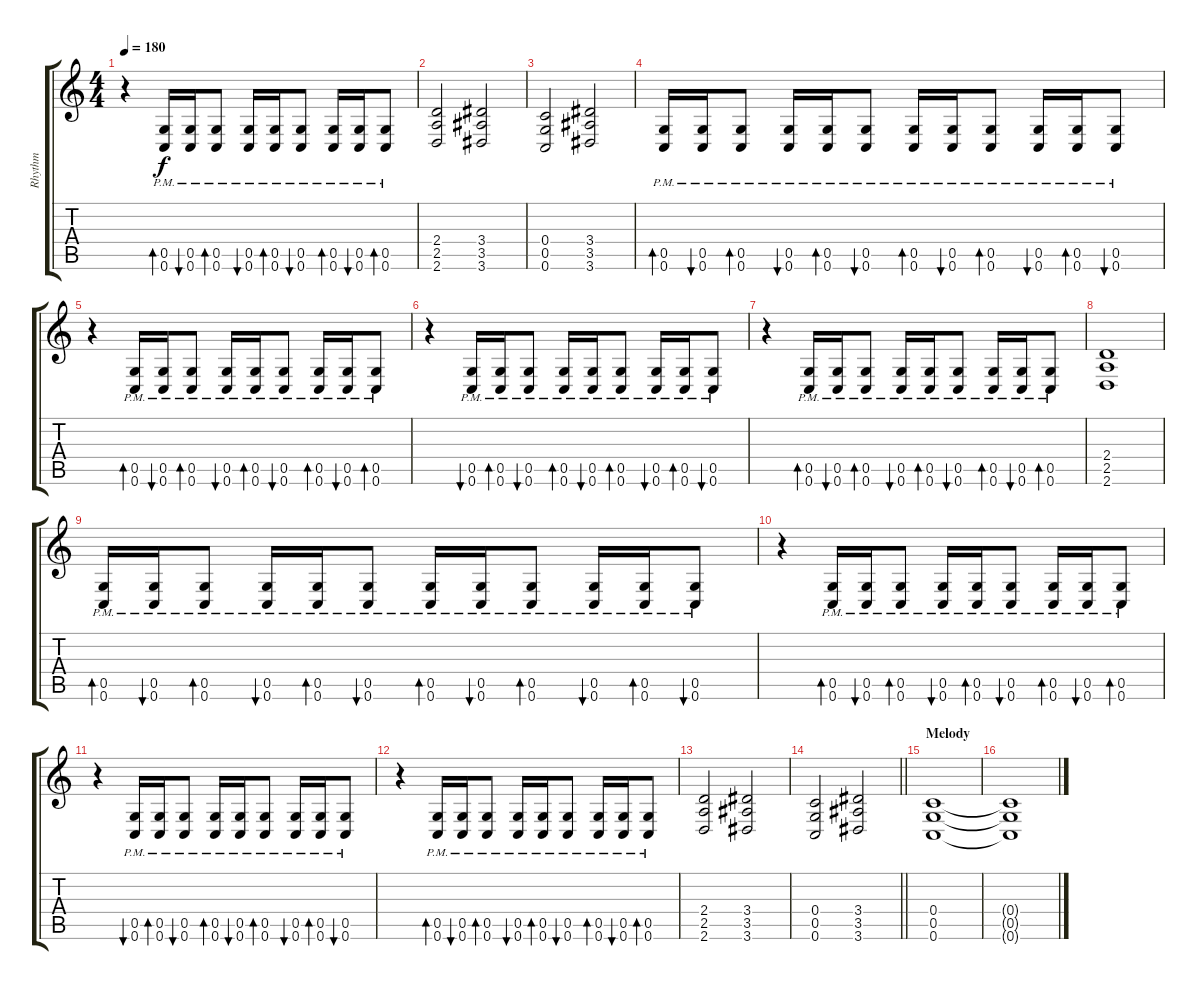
\track ("Rhythm" "Rhythm") {instrument distortionguitar}
\staff {score tabs}
\tuning (D4 A3 F3 C3 G2 C2) {hide}
\ts (4 4)
\tempo 180
\clef g2
\ks c
r.4{dy f} (0.5{pm} 0.6{pm}).16{bd 60} (0.5{pm} 0.6{pm}).16{bu 60} (0.5{pm} 0.6{pm}).8{bd 60} (0.5{pm} 0.6{pm}).16{bu 60} (0.5{pm} 0.6{pm}).16{bd 60} (0.5{pm} 0.6{pm}).8{bu 60} (0.5{pm} 0.6{pm}).16{bd 60} (0.5{pm} 0.6{pm}).16{bu 60} (0.5{pm} 0.6{pm}).8{bd 60} |
(2.4 2.5 2.6).2 (3.4 3.5 3.6).2 |
(0.4 0.5 0.6).2 (3.4 3.5 3.6).2 |
(0.5{pm} 0.6{pm}).16{bd 60} (0.5{pm} 0.6{pm}).16{bu 60} (0.5{pm} 0.6{pm}).8{bd 60} (0.5{pm} 0.6{pm}).16{bu 60} (0.5{pm} 0.6{pm}).16{bd 60} (0.5{pm} 0.6{pm}).8{bu 60} (0.5{pm} 0.6{pm}).16{bd 60} (0.5{pm} 0.6{pm}).16{bu 60} (0.5{pm} 0.6{pm}).8{bd 60} (0.5{pm} 0.6{pm}).16{bu 60} (0.5{pm} 0.6{pm}).16{bd 60} (0.5{pm} 0.6{pm}).8{bu 60} |
r.4 (0.5{pm} 0.6{pm}).16{bd 60} (0.5{pm} 0.6{pm}).16{bu 60} (0.5{pm} 0.6{pm}).8{bd 60} (0.5{pm} 0.6{pm}).16{bu 60} (0.5{pm} 0.6{pm}).16{bd 60} (0.5{pm} 0.6{pm}).8{bu 60} (0.5{pm} 0.6{pm}).16{bd 60} (0.5{pm} 0.6{pm}).16{bu 60} (0.5{pm} 0.6{pm}).8{bd 60} |
r.4 (0.5{pm} 0.6{pm}).16{bu 60} (0.5{pm} 0.6{pm}).16{bd 60} (0.5{pm} 0.6{pm}).8{bu 60} (0.5{pm} 0.6{pm}).16{bd 60} (0.5{pm} 0.6{pm}).16{bu 60} (0.5{pm} 0.6{pm}).8{bd 60} (0.5{pm} 0.6{pm}).16{bu 60} (0.5{pm} 0.6{pm}).16{bd 60} (0.5{pm} 0.6{pm}).8{bu 60} |
r.4 (0.5{pm} 0.6{pm}).16{bd 60} (0.5{pm} 0.6{pm}).16{bu 60} (0.5{pm} 0.6{pm}).8{bd 60} (0.5{pm} 0.6{pm}).16{bu 60} (0.5{pm} 0.6{pm}).16{bd 60} (0.5{pm} 0.6{pm}).8{bu 60} (0.5{pm} 0.6{pm}).16{bd 60} (0.5{pm} 0.6{pm}).16{bu 60} (0.5{pm} 0.6{pm}).8{bd 60} |
(2.4 2.5 2.6).1 |
(0.5{pm} 0.6{pm}).16{bd 60} (0.5{pm} 0.6{pm}).16{bu 60} (0.5{pm} 0.6{pm}).8{bd 60} (0.5{pm} 0.6{pm}).16{bu 60} (0.5{pm} 0.6{pm}).16{bd 60} (0.5{pm} 0.6{pm}).8{bu 60} (0.5{pm} 0.6{pm}).16{bd 60} (0.5{pm} 0.6{pm}).16{bu 60} (0.5{pm} 0.6{pm}).8{bd 60} (0.5{pm} 0.6{pm}).16{bu 60} (0.5{pm} 0.6{pm}).16{bd 60} (0.5{pm} 0.6{pm}).8{bu 60} |
r.4 (0.5{pm} 0.6{pm}).16{bd 60} (0.5{pm} 0.6{pm}).16{bu 60} (0.5{pm} 0.6{pm}).8{bd 60} (0.5{pm} 0.6{pm}).16{bu 60} (0.5{pm} 0.6{pm}).16{bd 60} (0.5{pm} 0.6{pm}).8{bu 60} (0.5{pm} 0.6{pm}).16{bd 60} (0.5{pm} 0.6{pm}).16{bu 60} (0.5{pm} 0.6{pm}).8{bd 60} |
r.4 (0.5{pm} 0.6{pm}).16{bu 60} (0.5{pm} 0.6{pm}).16{bd 60} (0.5{pm} 0.6{pm}).8{bu 60} (0.5{pm} 0.6{pm}).16{bd 60} (0.5{pm} 0.6{pm}).16{bu 60} (0.5{pm} 0.6{pm}).8{bd 60} (0.5{pm} 0.6{pm}).16{bu 60} (0.5{pm} 0.6{pm}).16{bd 60} (0.5{pm} 0.6{pm}).8{bu 60} |
r.4 (0.5{pm} 0.6{pm}).16{bd 60} (0.5{pm} 0.6{pm}).16{bu 60} (0.5{pm} 0.6{pm}).8{bd 60} (0.5{pm} 0.6{pm}).16{bu 60} (0.5{pm} 0.6{pm}).16{bd 60} (0.5{pm} 0.6{pm}).8{bu 60} (0.5{pm} 0.6{pm}).16{bd 60} (0.5{pm} 0.6{pm}).16{bu 60} (0.5{pm} 0.6{pm}).8{bd 60} |
(2.4 2.5 2.6).2 (3.4 3.5 3.6).2 |
\barLineRight lightlight
(0.4 0.5 0.6).2 (3.4 3.5 3.6).2 |
\section ("" "Melody")
(0.4 0.5 0.6).1 |
(0.4{t} 0.5{t} 0.6{t}).1
